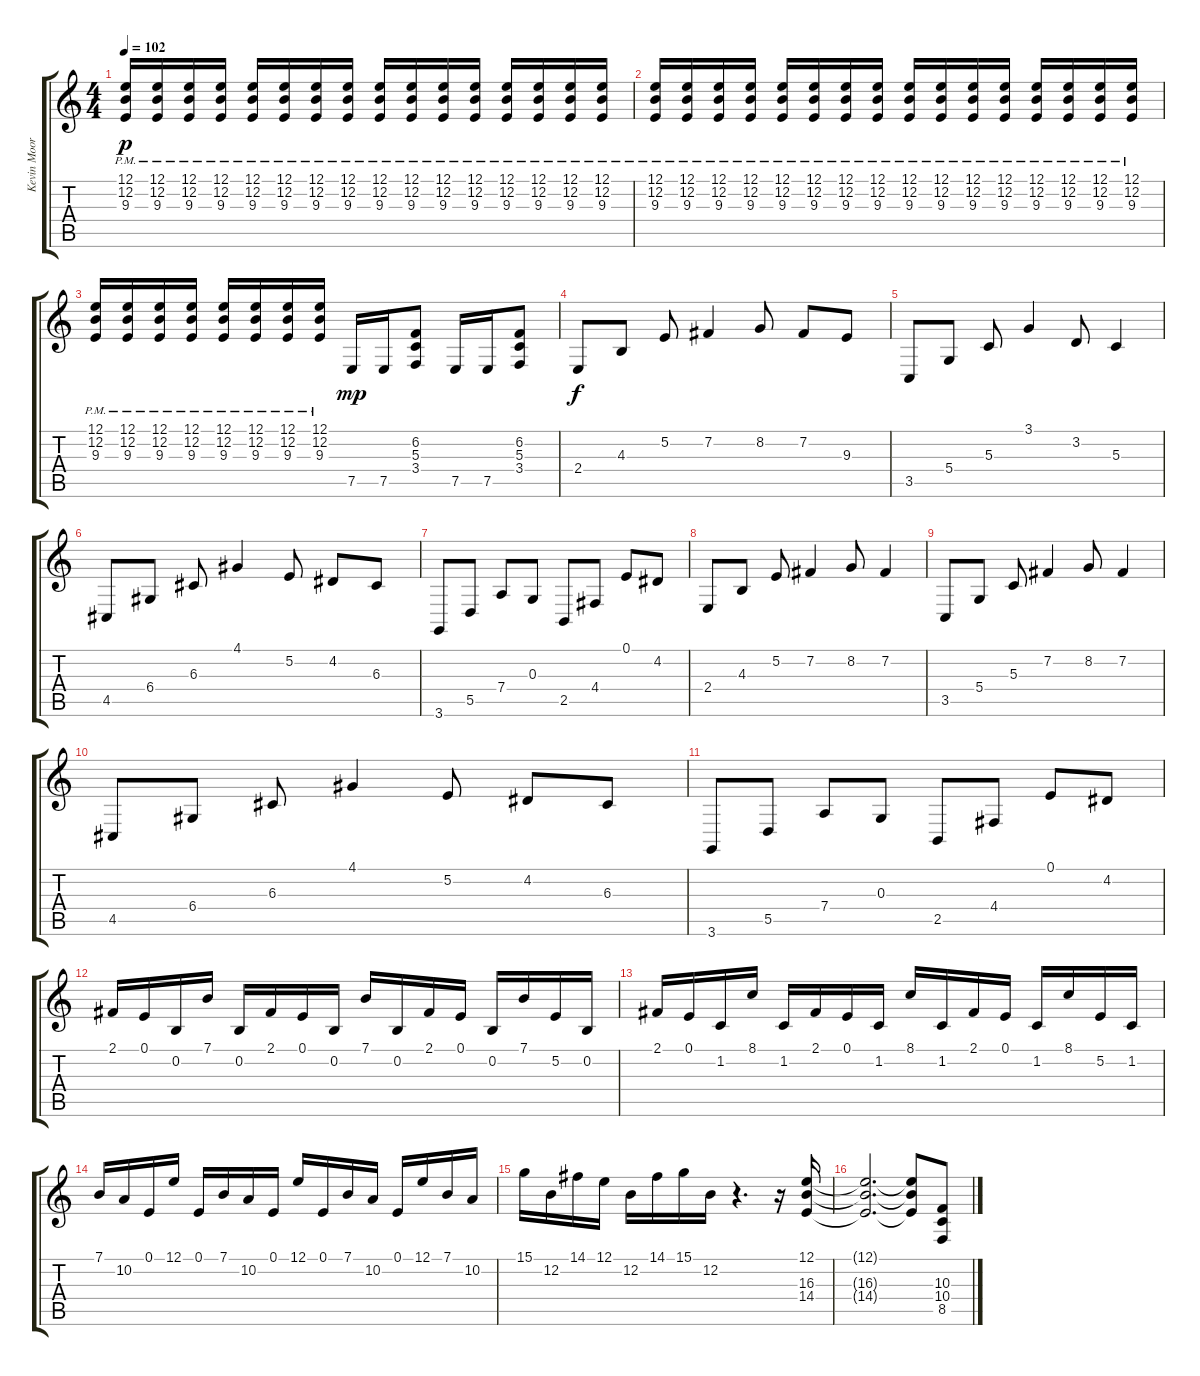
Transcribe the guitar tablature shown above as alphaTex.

\track ("Kevin Moore Keyboard Main Channel" "Kevin Moor") {instrument lead2sawtooth}
\staff {score tabs}
\tuning (E4 B3 G3 D3 A2 E2) {hide}
\ts (4 4)
\tempo 102
\clef g2
\ks c
(12.1{pm} 12.2{pm} 9.3{pm}).16{dy p} (12.1{pm} 12.2{pm} 9.3{pm}).16 (12.1{pm} 12.2{pm} 9.3{pm}).16 (12.1{pm} 12.2{pm} 9.3{pm}).16 (12.1{pm} 12.2{pm} 9.3{pm}).16 (12.1{pm} 12.2{pm} 9.3{pm}).16 (12.1{pm} 12.2{pm} 9.3{pm}).16 (12.1{pm} 12.2{pm} 9.3{pm}).16 (12.1{pm} 12.2{pm} 9.3{pm}).16 (12.1{pm} 12.2{pm} 9.3{pm}).16 (12.1{pm} 12.2{pm} 9.3{pm}).16 (12.1{pm} 12.2{pm} 9.3{pm}).16 (12.1{pm} 12.2{pm} 9.3{pm}).16 (12.1{pm} 12.2{pm} 9.3{pm}).16 (12.1{pm} 12.2{pm} 9.3{pm}).16 (12.1{pm} 12.2{pm} 9.3{pm}).16 |
(12.1{pm} 12.2{pm} 9.3{pm}).16 (12.1{pm} 12.2{pm} 9.3{pm}).16 (12.1{pm} 12.2{pm} 9.3{pm}).16 (12.1{pm} 12.2{pm} 9.3{pm}).16 (12.1{pm} 12.2{pm} 9.3{pm}).16 (12.1{pm} 12.2{pm} 9.3{pm}).16 (12.1{pm} 12.2{pm} 9.3{pm}).16 (12.1{pm} 12.2{pm} 9.3{pm}).16 (12.1{pm} 12.2{pm} 9.3{pm}).16 (12.1{pm} 12.2{pm} 9.3{pm}).16 (12.1{pm} 12.2{pm} 9.3{pm}).16 (12.1{pm} 12.2{pm} 9.3{pm}).16 (12.1{pm} 12.2{pm} 9.3{pm}).16 (12.1{pm} 12.2{pm} 9.3{pm}).16 (12.1{pm} 12.2{pm} 9.3{pm}).16 (12.1{pm} 12.2{pm} 9.3{pm}).16 |
(12.1{pm} 12.2{pm} 9.3{pm}).16 (12.1{pm} 12.2{pm} 9.3{pm}).16 (12.1{pm} 12.2{pm} 9.3{pm}).16 (12.1{pm} 12.2{pm} 9.3{pm}).16 (12.1{pm} 12.2{pm} 9.3{pm}).16 (12.1{pm} 12.2{pm} 9.3{pm}).16 (12.1{pm} 12.2{pm} 9.3{pm}).16 (12.1{pm} 12.2{pm} 9.3{pm}).16 7.5.16{dy mp} 7.5.16 (6.2 5.3 3.4).8 7.5.16 7.5.16 (6.2 5.3 3.4).8 |
2.4.8{dy f volume 15 instrument lead2sawtooth} 4.3.8 5.2.8 7.2.4 8.2.8 7.2.8 9.3.8 |
3.5.8 5.4.8 5.3.8 3.1.4 3.2.8 5.3.4 |
4.5.8 6.4.8 6.3.8 4.1.4 5.2.8 4.2.8 6.3.8 |
3.6.8 5.5.8 7.4.8 0.3.8 2.5.8 4.4.8 0.1.8 4.2.8 |
2.4.8 4.3.8 5.2.8 7.2.4 8.2.8 7.2.4 |
3.5.8 5.4.8 5.3.8 7.2.4 8.2.8 7.2.4 |
4.5.8 6.4.8 6.3.8 4.1.4 5.2.8 4.2.8 6.3.8 |
3.6.8 5.5.8 7.4.8 0.3.8 2.5.8 4.4.8 0.1.8 4.2.8 |
2.1.16 0.1.16 0.2.16 7.1.16 0.2.16 2.1.16 0.1.16 0.2.16 7.1.16 0.2.16 2.1.16 0.1.16 0.2.16 7.1.16 5.2.16 0.2.16 |
2.1.16 0.1.16 1.2.16 8.1.16 1.2.16 2.1.16 0.1.16 1.2.16 8.1.16 1.2.16 2.1.16 0.1.16 1.2.16 8.1.16 5.2.16 1.2.16 |
7.1.16 10.2.16 0.1.16 12.1.16 0.1.16 7.1.16 10.2.16 0.1.16 12.1.16 0.1.16 7.1.16 10.2.16 0.1.16 12.1.16 7.1.16 10.2.16 |
15.1.16 12.2.16 14.1.16 12.1.16 12.2.16 14.1.16 15.1.16 12.2.16 r.4{d} r.16 (12.1 16.3 14.4).16{volume 10 instrument stringensemble1} |
(12.1{t} 16.3{t} 14.4{t}).2{d} (12.1{t} 16.3{t} 14.4{t}).8 (10.3 10.4 8.5).8
